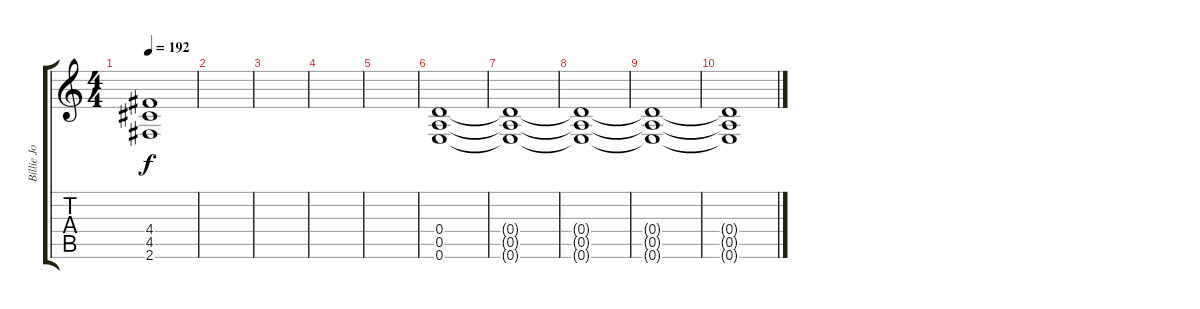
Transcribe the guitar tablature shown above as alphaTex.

\track (" Billie Joe" " Billie Jo") {solo instrument overdrivenguitar}
\staff {score tabs}
\tuning (E4 B3 G3 D3 A2 E2) {hide}
\ts (4 4)
\tempo 192
\clef g2
\ks c
(4.4{t} 4.5{t} 2.6{t}).1{dy f} |
|
|
|
|
(0.4 0.5 0.6).1 |
(0.4{t} 0.5{t} 0.6{t}).1 |
(0.4{t} 0.5{t} 0.6{t}).1 |
(0.4{t} 0.5{t} 0.6{t}).1 |
(0.4{t} 0.5{t} 0.6{t}).1
